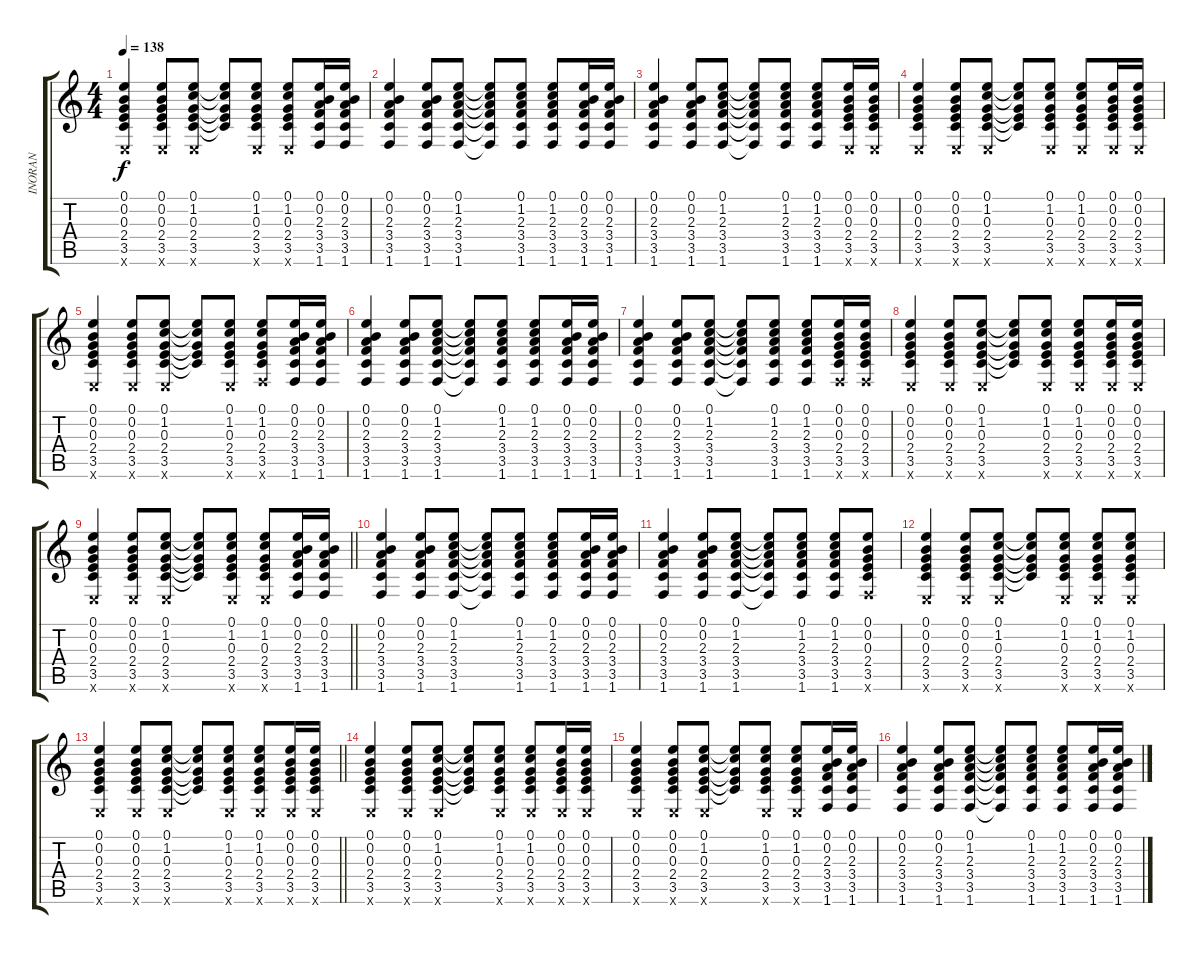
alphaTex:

\track ("INORAN" "INORAN") {instrument acousticguitarsteel}
\staff {score tabs}
\tuning (E4 B3 G3 D3 A2 E2) {hide}
\ts (4 4)
\tempo 138
\clef g2
\ks c
(0.1 0.2 0.3 2.4 3.5 0.6{x}).4{dy f} (0.1 0.2 0.3 2.4 3.5 0.6{x}).8 (0.1 1.2 0.3 2.4 3.5 0.6{x}).8 (0.1{t} 1.2{t} 0.3{t} 2.4{t} 3.5{t}).8 (0.1 1.2 0.3 2.4 3.5 0.6{x}).8 (0.1 1.2 0.3 2.4 3.5 0.6{x}).8 (0.1 0.2 2.3 3.4 3.5 1.6).16 (0.1 0.2 2.3 3.4 3.5 1.6).16 |
(0.1 0.2 2.3 3.4 3.5 1.6).4 (0.1 0.2 2.3 3.4 3.5 1.6).8 (0.1 1.2 2.3 3.4 3.5 1.6).8 (0.1{t} 1.2{t} 2.3{t} 3.4{t} 3.5{t} 1.6{t}).8 (0.1 1.2 2.3 3.4 3.5 1.6).8 (0.1 1.2 2.3 3.4 3.5 1.6).8 (0.1 0.2 2.3 3.4 3.5 1.6).16 (0.1 0.2 2.3 3.4 3.5 1.6).16 |
(0.1 0.2 2.3 3.4 3.5 1.6).4 (0.1 0.2 2.3 3.4 3.5 1.6).8 (0.1 1.2 2.3 3.4 3.5 1.6).8 (0.1{t} 1.2{t} 2.3{t} 3.4{t} 3.5{t} 1.6{t}).8 (0.1 1.2 2.3 3.4 3.5 1.6).8 (0.1 1.2 2.3 3.4 3.5 1.6).8 (0.1 0.2 0.3 2.4 3.5 0.6{x}).16 (0.1 0.2 0.3 2.4 3.5 0.6{x}).16 |
(0.1 0.2 0.3 2.4 3.5 0.6{x}).4 (0.1 0.2 0.3 2.4 3.5 0.6{x}).8 (0.1 1.2 0.3 2.4 3.5 0.6{x}).8 (0.1{t} 1.2{t} 0.3{t} 2.4{t} 3.5{t}).8 (0.1 1.2 0.3 2.4 3.5 0.6{x}).8 (0.1 1.2 0.3 2.4 3.5 0.6{x}).8 (0.1 0.2 0.3 2.4 3.5 0.6{x}).16 (0.1 0.2 0.3 2.4 3.5 0.6{x}).16 |
(0.1 0.2 0.3 2.4 3.5 0.6{x}).4 (0.1 0.2 0.3 2.4 3.5 0.6{x}).8 (0.1 1.2 0.3 2.4 3.5 0.6{x}).8 (0.1{t} 1.2{t} 0.3{t} 2.4{t} 3.5{t}).8 (0.1 1.2 0.3 2.4 3.5 0.6{x}).8 (0.1 1.2 0.3 2.4 3.5 1.6{x}).8 (0.1 0.2 2.3 3.4 3.5 1.6).16 (0.1 0.2 2.3 3.4 3.5 1.6).16 |
(0.1 0.2 2.3 3.4 3.5 1.6).4 (0.1 0.2 2.3 3.4 3.5 1.6).8 (0.1 1.2 2.3 3.4 3.5 1.6).8 (0.1{t} 1.2{t} 2.3{t} 3.4{t} 3.5{t} 1.6{t}).8 (0.1 1.2 2.3 3.4 3.5 1.6).8 (0.1 1.2 2.3 3.4 3.5 1.6).8 (0.1 0.2 2.3 3.4 3.5 1.6).16 (0.1 0.2 2.3 3.4 3.5 1.6).16 |
(0.1 0.2 2.3 3.4 3.5 1.6).4 (0.1 0.2 2.3 3.4 3.5 1.6).8 (0.1 1.2 2.3 3.4 3.5 1.6).8 (0.1{t} 1.2{t} 2.3{t} 3.4{t} 3.5{t} 1.6{t}).8 (0.1 1.2 2.3 3.4 3.5 1.6).8 (0.1 1.2 2.3 3.4 3.5 1.6).8 (0.1 0.2 0.3 2.4 3.5 1.6{x}).16 (0.1 0.2 0.3 2.4 3.5 1.6{x}).16 |
(0.1 0.2 0.3 2.4 3.5 0.6{x}).4 (0.1 0.2 0.3 2.4 3.5 0.6{x}).8 (0.1 1.2 0.3 2.4 3.5 0.6{x}).8 (0.1{t} 1.2{t} 0.3{t} 2.4{t} 3.5{t}).8 (0.1 1.2 0.3 2.4 3.5 0.6{x}).8 (0.1 1.2 0.3 2.4 3.5 0.6{x}).8 (0.1 0.2 0.3 2.4 3.5 0.6{x}).16 (0.1 0.2 0.3 2.4 3.5 0.6{x}).16 |
\barLineRight lightlight
(0.1 0.2 0.3 2.4 3.5 0.6{x}).4 (0.1 0.2 0.3 2.4 3.5 0.6{x}).8 (0.1 1.2 0.3 2.4 3.5 0.6{x}).8 (0.1{t} 1.2{t} 0.3{t} 2.4{t} 3.5{t}).8 (0.1 1.2 0.3 2.4 3.5 0.6{x}).8 (0.1 1.2 0.3 2.4 3.5 0.6{x}).8 (0.1 0.2 2.3 3.4 3.5 1.6).16 (0.1 0.2 2.3 3.4 3.5 1.6).16 |
(0.1 0.2 2.3 3.4 3.5 1.6).4 (0.1 0.2 2.3 3.4 3.5 1.6).8 (0.1 1.2 2.3 3.4 3.5 1.6).8 (0.1{t} 1.2{t} 2.3{t} 3.4{t} 3.5{t} 1.6{t}).8 (0.1 1.2 2.3 3.4 3.5 1.6).8 (0.1 1.2 2.3 3.4 3.5 1.6).8 (0.1 0.2 2.3 3.4 3.5 1.6).16 (0.1 0.2 2.3 3.4 3.5 1.6).16 |
(0.1 0.2 2.3 3.4 3.5 1.6).4 (0.1 0.2 2.3 3.4 3.5 1.6).8 (0.1 1.2 2.3 3.4 3.5 1.6).8 (0.1{t} 1.2{t} 2.3{t} 3.4{t} 3.5{t} 1.6{t}).8 (0.1 1.2 2.3 3.4 3.5 1.6).8 (0.1 1.2 2.3 3.4 3.5 1.6).8 (0.1 0.2 0.3 2.4 3.5 1.6{x}).8 |
(0.1 0.2 0.3 2.4 3.5 0.6{x}).4 (0.1 0.2 0.3 2.4 3.5 0.6{x}).8 (0.1 1.2 0.3 2.4 3.5 0.6{x}).8 (0.1{t} 1.2{t} 0.3{t} 2.4{t} 3.5{t}).8 (0.1 1.2 0.3 2.4 3.5 0.6{x}).8 (0.1 1.2 0.3 2.4 3.5 0.6{x}).8 (0.1 1.2 0.3 2.4 3.5 0.6{x}).8 |
\barLineRight lightlight
(0.1 0.2 0.3 2.4 3.5 0.6{x}).4 (0.1 0.2 0.3 2.4 3.5 0.6{x}).8 (0.1 1.2 0.3 2.4 3.5 0.6{x}).8 (0.1{t} 1.2{t} 0.3{t} 2.4{t} 3.5{t}).8 (0.1 1.2 0.3 2.4 3.5 0.6{x}).8 (0.1 1.2 0.3 2.4 3.5 0.6{x}).8 (0.1 0.2 0.3 2.4 3.5 0.6{x}).16 (0.1 0.2 0.3 2.4 3.5 0.6{x}).16 |
(0.1 0.2 0.3 2.4 3.5 0.6{x}).4 (0.1 0.2 0.3 2.4 3.5 0.6{x}).8 (0.1 1.2 0.3 2.4 3.5 0.6{x}).8 (0.1{t} 1.2{t} 0.3{t} 2.4{t} 3.5{t}).8 (0.1 1.2 0.3 2.4 3.5 0.6{x}).8 (0.1 1.2 0.3 2.4 3.5 0.6{x}).8 (0.1 0.2 0.3 2.4 3.5 0.6{x}).16 (0.1 0.2 0.3 2.4 3.5 0.6{x}).16 |
(0.1 0.2 0.3 2.4 3.5 0.6{x}).4 (0.1 0.2 0.3 2.4 3.5 0.6{x}).8 (0.1 1.2 0.3 2.4 3.5 0.6{x}).8 (0.1{t} 1.2{t} 0.3{t} 2.4{t} 3.5{t}).8 (0.1 1.2 0.3 2.4 3.5 0.6{x}).8 (0.1 1.2 0.3 2.4 3.5 0.6{x}).8 (0.1 0.2 2.3 3.4 3.5 1.6).16 (0.1 0.2 2.3 3.4 3.5 1.6).16 |
(0.1 0.2 2.3 3.4 3.5 1.6).4 (0.1 0.2 2.3 3.4 3.5 1.6).8 (0.1 1.2 2.3 3.4 3.5 1.6).8 (0.1{t} 1.2{t} 2.3{t} 3.4{t} 3.5{t} 1.6{t}).8 (0.1 1.2 2.3 3.4 3.5 1.6).8 (0.1 1.2 2.3 3.4 3.5 1.6).8 (0.1 0.2 2.3 3.4 3.5 1.6).16 (0.1 0.2 2.3 3.4 3.5 1.6).16
